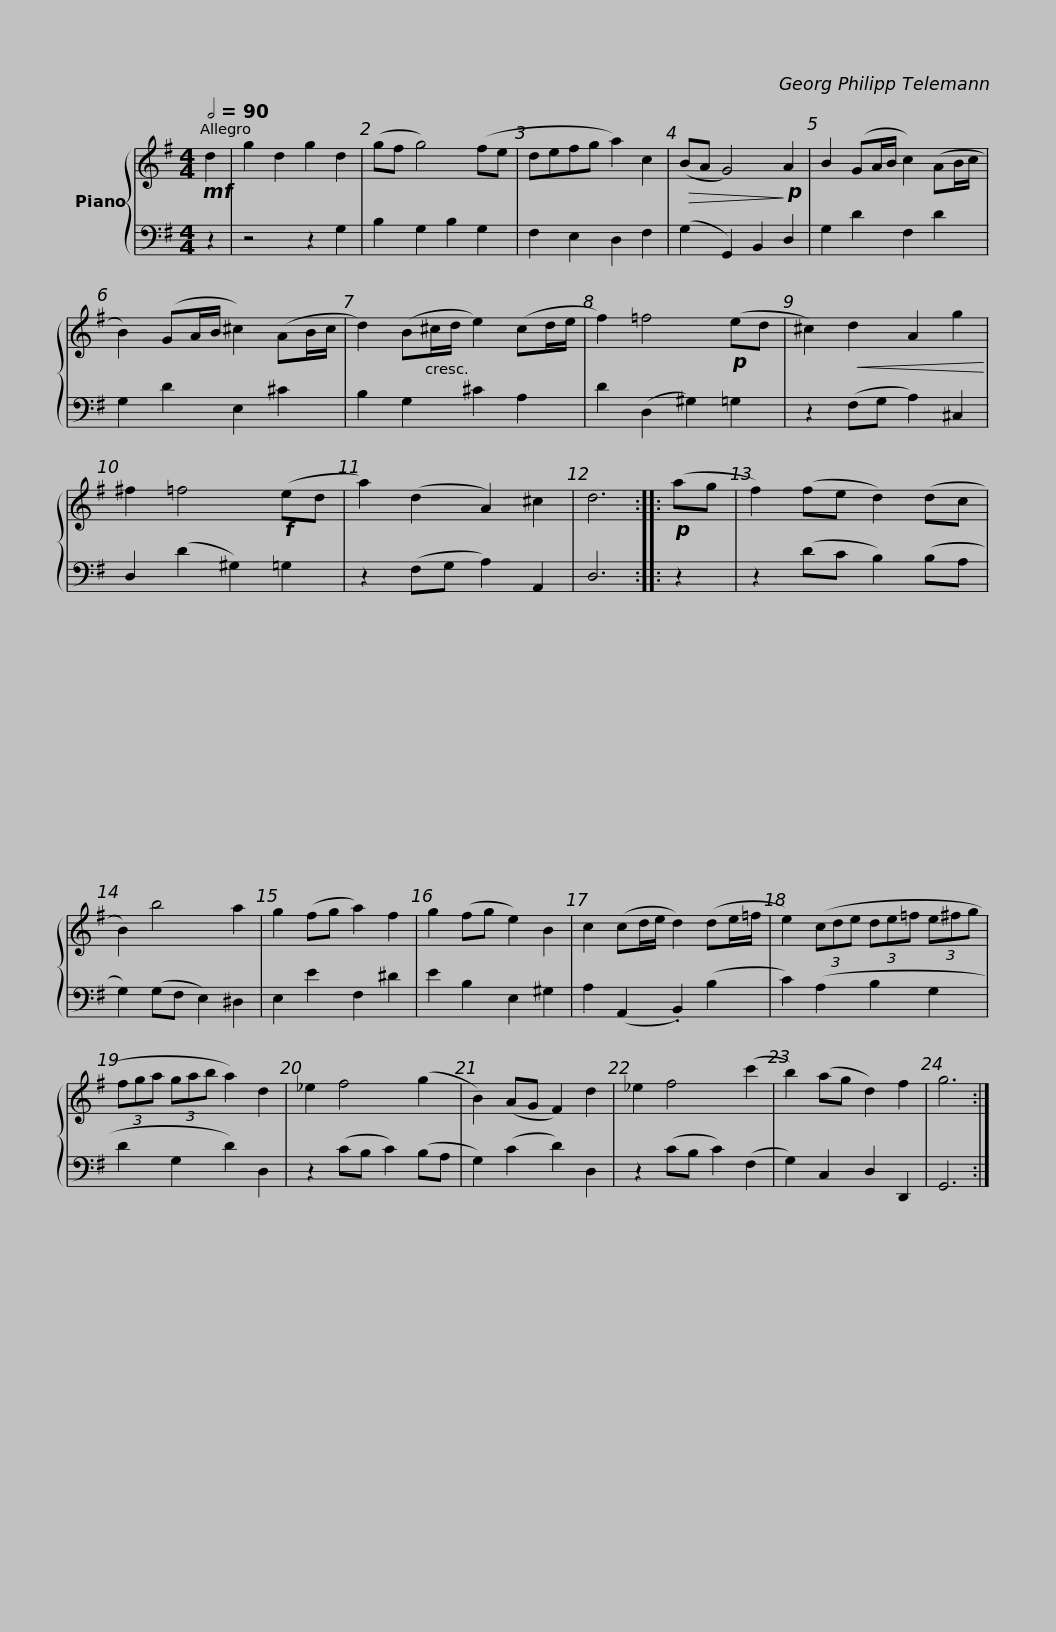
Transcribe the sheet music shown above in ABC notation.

X:1
%%score { 1 | 2 }
L:1/8
Q:1/2=90
M:4/4
I:linebreak $
K:G
V:1 treble
V:2 bass
V:1
!mf! d2 | g2 d2 g2 d2 | (gf g4) (fe | defg a2) c2 |!>(! (BA G4)!>)!!p! A2 | %5
 B2 (GA/B/ c2) (AB/c/ |$ B2) (GA/B/ ^c2) (AB/c/ | d2) (B^c/d/ e2) (cd/e/ | f2) =f4!p! (ed | ^c2)!<(! d2 A2 g2!<)! | %10
 ^f2 =f4!f! (ed | a2) (d2 A2) ^c2 |$ d6 ::!p! (ag | f2) (fe d2) (dc | %15
 B2) b4 a2 | g2 (fg a2) f2 |$ g2 (fg e2) B2 | c2 (cd/e/ d2) (de/=f/ | e2) (3(cde (3de=f (3e^fg | %20
 (3fga (3gab a2) d2 |$ _e2 f4 (g2 | B2) (AG F2) d2 | _e2 f4 (c'2 | b2) (ag d2) f2 | %25
 g6 :| %26
V:2
 z2 | z4 z2 G,2 | B,2 G,2 B,2 G,2 | F,2 E,2 D,2 F,2 | (G,2 G,,2) B,,2 D,2 | %5
 G,2 D2 F,2 D2 |$ G,2 D2 E,2 ^C2 | B,2 G,2 ^C2 A,2 | D2 (D,2 ^G,2) =G,2 | z2 (F,G, A,2) ^C,2 | %10
 D,2 (D2 ^G,2) =G,2 | z2 (F,G, A,2) A,,2 |$ D,6 :: z2 | z2 (DC B,2) (B,A, | %15
 G,2) (G,F, E,2) ^D,2 | E,2 E2 F,2 ^D2 |$ E2 B,2 E,2 ^G,2 | A,2 (A,,2 .B,,2) (B,2 | C2) (A,2 B,2 G,2 | %20
 D2 G,2 D2) D,2 |$ z2 (CB, C2) (B,A, | G,2) (C2 D2) D,2 | z2 (CB, C2) (F,2 | G,2) C,2 D,2 D,,2 | %25
 G,,6 :| %26
